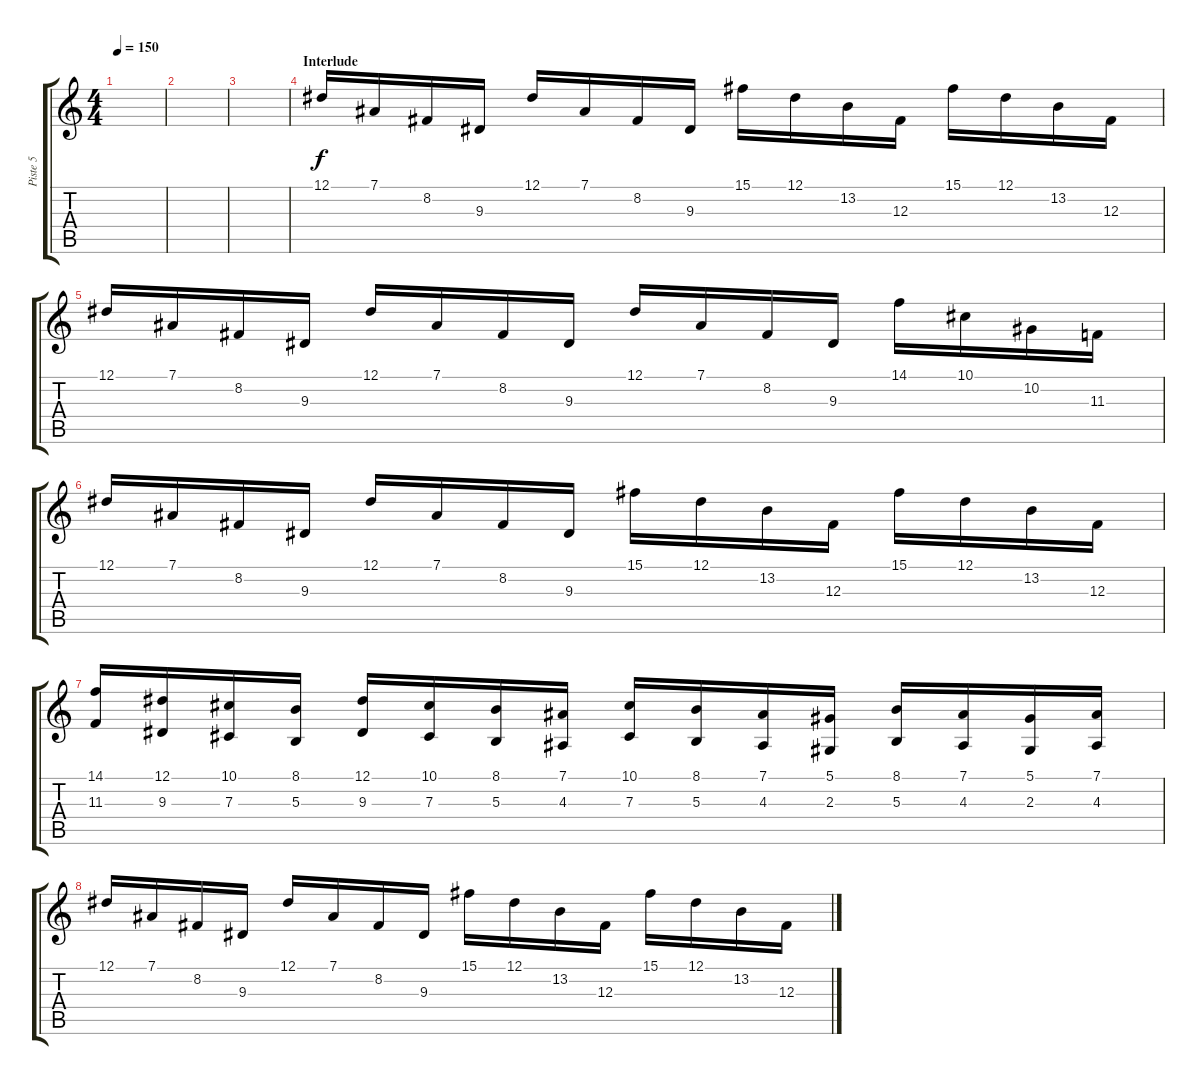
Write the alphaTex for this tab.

\track ("Piste 5" "Piste 5") {instrument harpsichord}
\staff {score tabs}
\tuning (Eb4 Bb3 Gb3 Db3 Ab2 Eb2) {hide}
\ts (4 4)
\tempo 150
\clef g2
\ks c
|
|
|
\section ("" "Interlude")
12.1.16 7.1.16 8.2.16 9.3.16 12.1.16 7.1.16 8.2.16 9.3.16 15.1.16 12.1.16 13.2.16 12.3.16 15.1.16 12.1.16 13.2.16 12.3.16 |
12.1.16 7.1.16 8.2.16 9.3.16 12.1.16 7.1.16 8.2.16 9.3.16 12.1.16 7.1.16 8.2.16 9.3.16 14.1.16 10.1.16 10.2.16 11.3.16 |
12.1.16 7.1.16 8.2.16 9.3.16 12.1.16 7.1.16 8.2.16 9.3.16 15.1.16 12.1.16 13.2.16 12.3.16 15.1.16 12.1.16 13.2.16 12.3.16 |
(14.1 11.3).16 (12.1 9.3).16 (10.1 7.3).16 (8.1 5.3).16 (12.1 9.3).16 (10.1 7.3).16 (8.1 5.3).16 (7.1 4.3).16 (10.1 7.3).16 (8.1 5.3).16 (7.1 4.3).16 (5.1 2.3).16 (8.1 5.3).16 (7.1 4.3).16 (5.1 2.3).16 (7.1 4.3).16 |
12.1.16 7.1.16 8.2.16 9.3.16 12.1.16 7.1.16 8.2.16 9.3.16 15.1.16 12.1.16 13.2.16 12.3.16 15.1.16 12.1.16 13.2.16 12.3.16
